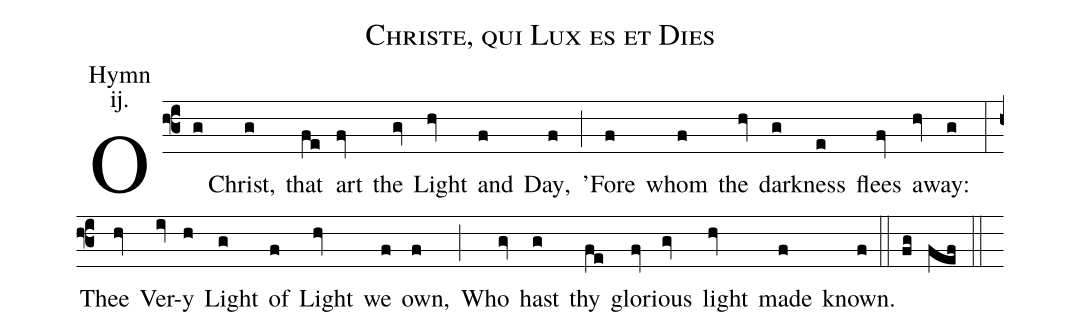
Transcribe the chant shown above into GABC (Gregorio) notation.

name: Christe, qui Lux es et Dies;
annotation: Hymn;
annotation: ij.;
mode: 2;
office-part: Office Hymn;
%%
(f3) O(g) Christ,(g) that(fe) art(fv) the(gv) Light(hv) and(f) Day,(f) (;) ’Fore(f) whom(f) the(hv) dark(g)ness(e) flees(fv) a(hv)way:(g) (:) Thee(hv) Ver(iv)y(h) Light(g) of(f) Light(hv) we(f) own,(f) (;) Who(gv) hast(g) thy(fe) glo(fv)rious(gv) light(hv) made(f) known.(f) (::)  (fg) (fef) (::)
